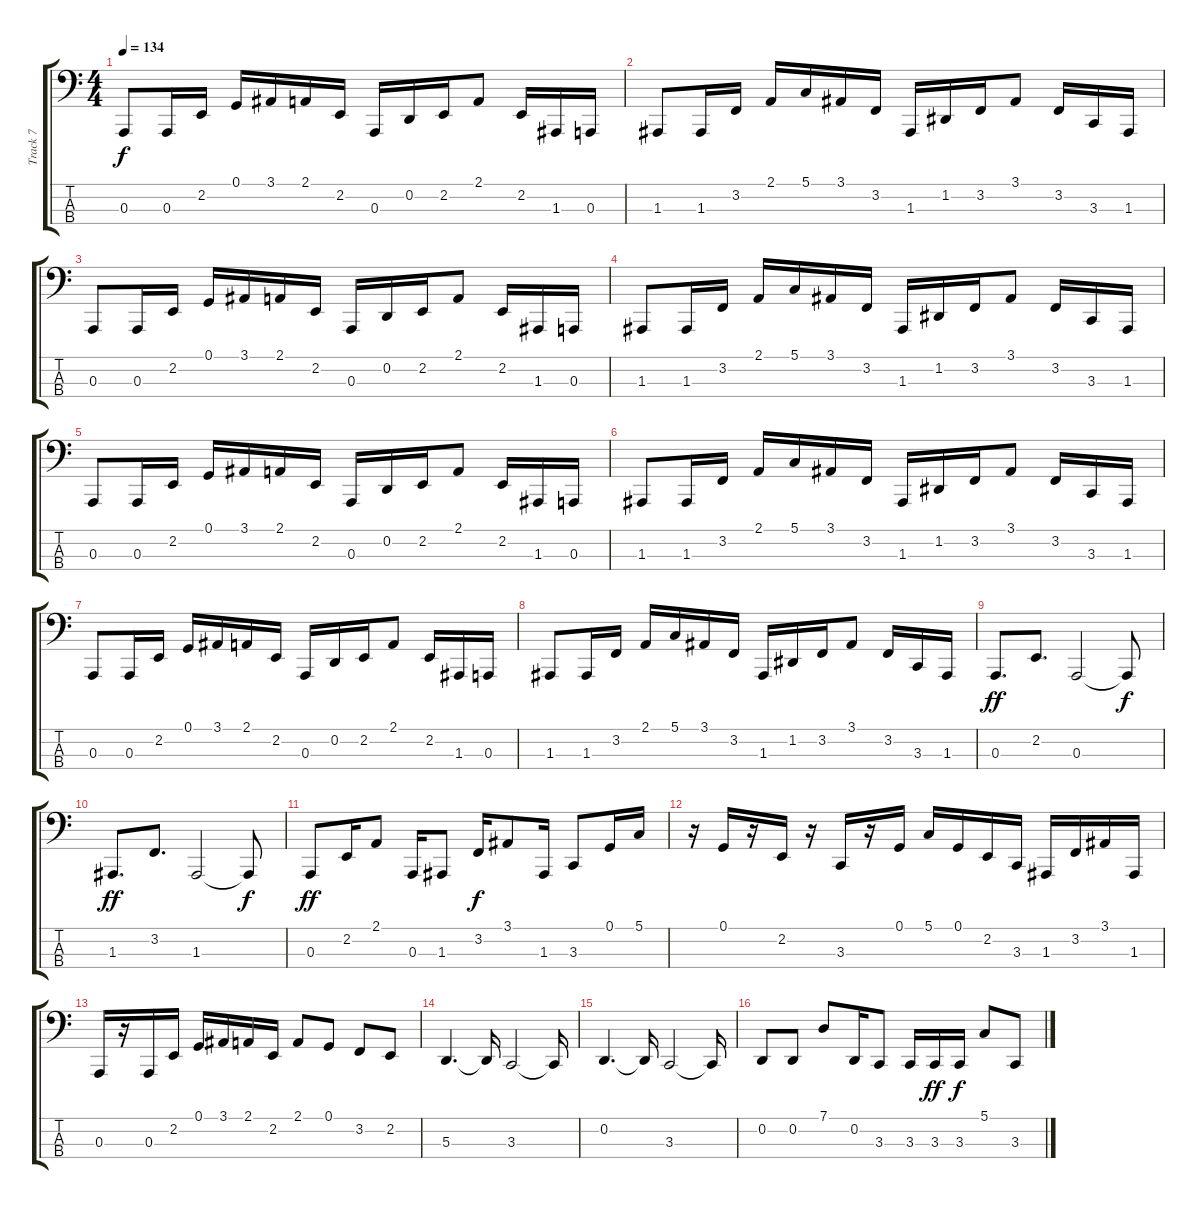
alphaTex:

\track ("Track 7" "Track 7") {instrument lead2sawtooth}
\staff {score tabs}
\tuning (G2 D2 A1 E1) {hide}
\ts (4 4)
\tempo 134
\clef f4
\ks c
0.3.8{dy f} 0.3.16 2.2.16 0.1.16 3.1.16 2.1.16 2.2.16 0.3.16 0.2.16 2.2.16 2.1.8 2.2.16 1.3.16 0.3.16 |
1.3.8 1.3.16 3.2.16 2.1.16 5.1.16 3.1.16 3.2.16 1.3.16 1.2.16 3.2.16 3.1.8 3.2.16 3.3.16 1.3.16 |
0.3.8 0.3.16 2.2.16 0.1.16 3.1.16 2.1.16 2.2.16 0.3.16 0.2.16 2.2.16 2.1.8 2.2.16 1.3.16 0.3.16 |
1.3.8 1.3.16 3.2.16 2.1.16 5.1.16 3.1.16 3.2.16 1.3.16 1.2.16 3.2.16 3.1.8 3.2.16 3.3.16 1.3.16 |
0.3.8 0.3.16 2.2.16 0.1.16 3.1.16 2.1.16 2.2.16 0.3.16 0.2.16 2.2.16 2.1.8 2.2.16 1.3.16 0.3.16 |
1.3.8 1.3.16 3.2.16 2.1.16 5.1.16 3.1.16 3.2.16 1.3.16 1.2.16 3.2.16 3.1.8 3.2.16 3.3.16 1.3.16 |
0.3.8 0.3.16 2.2.16 0.1.16 3.1.16 2.1.16 2.2.16 0.3.16 0.2.16 2.2.16 2.1.8 2.2.16 1.3.16 0.3.16 |
1.3.8 1.3.16 3.2.16 2.1.16 5.1.16 3.1.16 3.2.16 1.3.16 1.2.16 3.2.16 3.1.8 3.2.16 3.3.16 1.3.16 |
0.3.8{d dy ff} 2.2.8{d} 0.3.2 0.3{t}.8{dy f} |
1.3.8{d dy ff} 3.2.8{d} 1.3.2 1.3{t}.8{dy f} |
0.3.8{dy ff} 2.2.16 2.1.8 0.3.16 1.3.8 3.2.16{dy f} 3.1.8 1.3.16 3.3.8 0.1.16 5.1.16 |
r.16 0.1.16 r.16 2.2.16 r.16 3.3.16 r.16 0.1.16 5.1.16 0.1.16 2.2.16 3.3.16 1.3.16 3.2.16 3.1.16 1.3.16 |
0.3.16 r.16 0.3.16 2.2.16 0.1.16 3.1.16 2.1.16 2.2.16 2.1.8 0.1.8 3.2.8 2.2.8 |
5.3.4{d} 5.3{t}.16 3.3.2 3.3{t}.16 |
0.2.4{d} 0.2{t}.16 3.3.2 3.3{t}.16 |
0.2.8 0.2.8 7.1.8 0.2.16 3.3.8 3.3.16 3.3.16{dy ff} 3.3.16{dy f} 5.1.8 3.3.8
